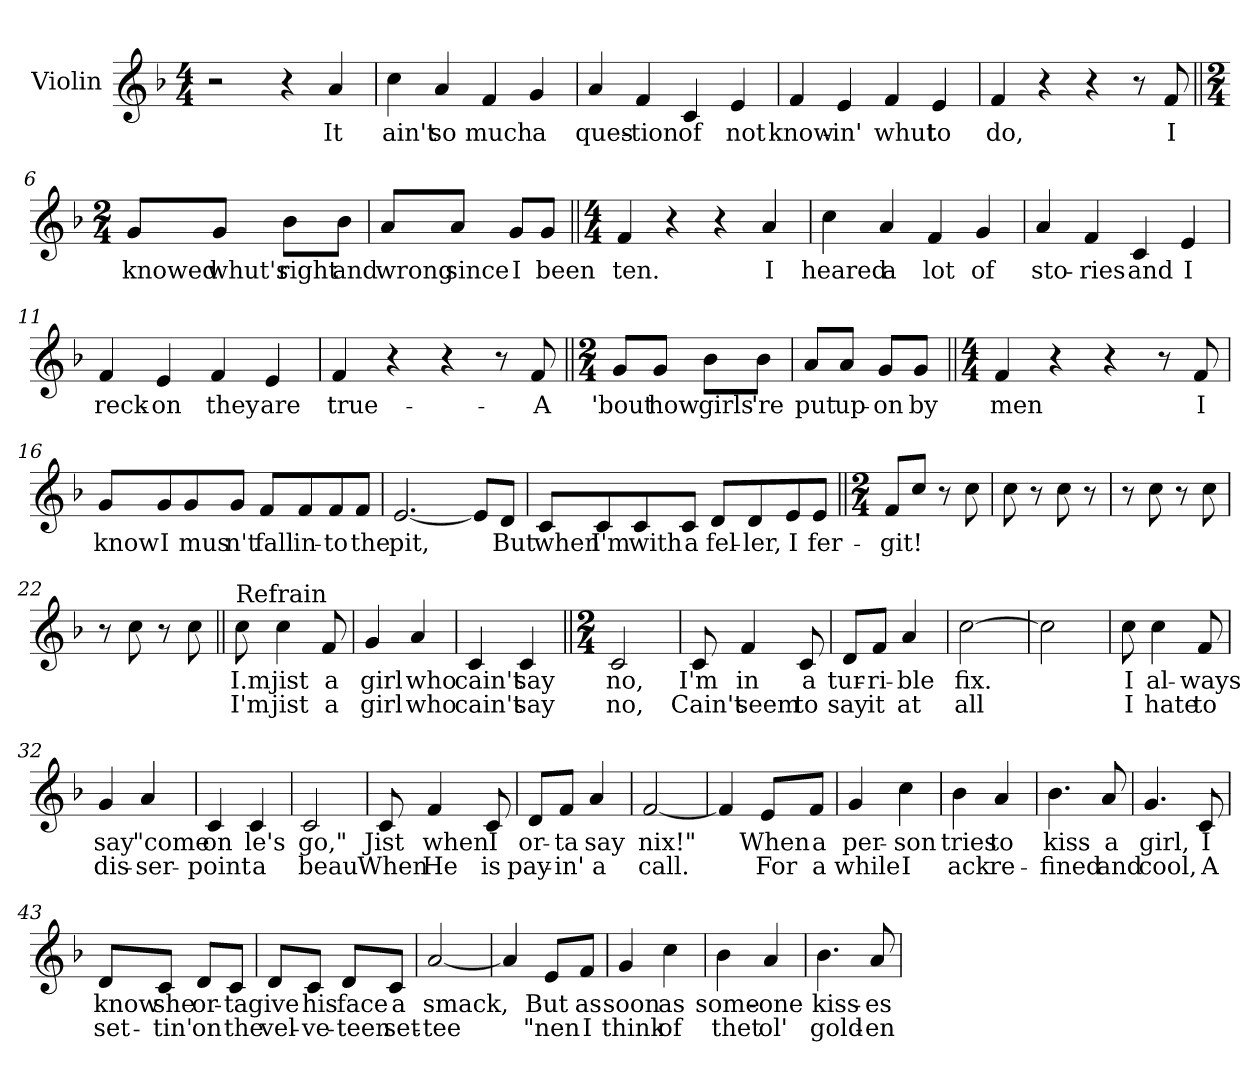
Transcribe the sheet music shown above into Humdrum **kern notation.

**kern	**text	**text
*part1	*part1	*part1
*staff1	*staff1	*staff1
*I"Violin	*	*
*I'Vln	*	*
*clefG2	*	*
*k[b-]	*	*
*F:	*	*
*M4/4	*	*
=1	=1	=1
2r	.	.
4r	.	.
4a/	It	.
=2	=2	=2
4cc\	ain't	.
4a/	so	.
4f/	much	.
4g/	a	.
=3	=3	=3
4a/	ques-	.
4f/	-tion	.
4c/	of	.
4e/	not	.
=4	=4	=4
4f/	know-	.
4e/	-in'	.
4f/	whut	.
4e/	to	.
!!LO:LB:g=z
=5	=5	=5
4f/	do,	.
4r	.	.
4r	.	.
8r	.	.
8f/	I	.
=6||	=6||	=6||
*M2/4	*	*
8g/L	knowed	.
8g/J	whut's	.
8b-\L	right	.
8b-\J	and	.
=7	=7	=7
8a/L	wrong	.
8a/J	since	.
8g/L	I	.
8g/J	been	.
=8||	=8||	=8||
*M4/4	*	*
4f/	ten.	.
4r	.	.
4r	.	.
4a/	I	.
=9	=9	=9
4cc\	heared	.
4a/	a	.
4f/	lot	.
4g/	of	.
!!LO:LB:g=z
=10	=10	=10
4a/	sto-	.
4f/	-ries	.
4c/	and	.
4e/	I	.
=11	=11	=11
4f/	reck-	.
4e/	-on	.
4f/	they	.
4e/	are	.
=12	=12	=12
4f/	true-	.
4r	.	.
4r	.	.
8r	.	.
8f/	-A	.
=13||	=13||	=13||
*M2/4	*	*
8g/L	'bout	.
8g/J	how	.
8b-\L	girls	.
8b-\J	're	.
=14	=14	=14
8a/L	put	.
8a/J	up-	.
8g/L	-on	.
8g/J	by	.
!!LO:LB:g=z
=15||	=15||	=15||
*M4/4	*	*
4f/	men	.
4r	.	.
4r	.	.
8r	.	.
8f/	I	.
=16	=16	=16
8g/L	know	.
8g/	I	.
8g/	mus	.
8g/J	n't	.
8f/L	fall	.
8f/	in-	.
8f/	-to	.
8f/J	the	.
=17	=17	=17
[2.e/	pit,	.
8e/L]	.	.
8d/J	But	.
=18	=18	=18
8c/L	when	.
8c/	I'm	.
8c/	with	.
8c/J	a	.
8d/L	fel-	.
8d/	-ler,	.
8e/	I	.
8e/J	fer-	.
!!LO:LB:g=z
=19||	=19||	=19||
*M2/4	*	*
8f/L	-git!	.
8cc/J	.	.
8r	.	.
8cc\	.	.
=20	=20	=20
8cc\	.	.
8r	.	.
8cc\	.	.
8r	.	.
=21	=21	=21
8r	.	.
8cc\	.	.
8r	.	.
8cc\	.	.
=22	=22	=22
8r	.	.
8cc\	.	.
8r	.	.
8cc\	.	.
=23||	=23||	=23||
!LO:TX:a:t=Refrain	!	!
8cc\	I.m	I'm
4cc\	jist	jist
8f/	a	a
=24	=24	=24
4g/	girl	girl
4a/	who	who
=25	=25	=25
4c/	cain't	cain't
4c/	say	say
!!LO:LB:g=z
=26||	=26||	=26||
*M2/4	*	*
2c/	no,	no,
=27	=27	=27
8c/	I'm	Cain't
4f/	in	seem
8c/	a	to
=28	=28	=28
8d/L	tur-	say
8f/J	-ri-	it
4a/	-ble	at
=29	=29	=29
[2cc\	fix.	all
=30	=30	=30
2cc\]	.	.
=31	=31	=31
8cc\	I	I
4cc\	al-	hate
8f/	-ways	to
=32	=32	=32
4g/	say	dis-
4a/	"come	-ser-
=33	=33	=33
4c/	on	-point
4c/	le's	a
=34	=34	=34
2c/	go,"	beau
!!LO:LB:g=z
=35	=35	=35
8c/	Jist	When
4f/	when	He
8c/	I	is
=36	=36	=36
8d/L	or-	pay-
8f/J	-ta	-in'
4a/	say	a
=37	=37	=37
[2f/	nix!"	call.
=38	=38	=38
4f/]	.	.
8e/L	When	For
8f/J	a	a
=39	=39	=39
4g/	per-	while
4cc\	-son	I
=40	=40	=40
4b-\	tries	ack
4a/	to	re-
=41	=41	=41
4.b-\	kiss	-fined
8a/	a	and
=42	=42	=42
4.g/	girl,	cool,
8c/	I	A
!!LO:PB:g=z
=43	=43	=43
8d/L	know	set-
8c/J	she	-tin'
8d/L	or-	on
8c/J	-ta	the
=44	=44	=44
8d/L	give	vel-
8c/J	his	-ve-
8d/L	face	-teen
8c/J	a	set-
=45	=45	=45
[2a/	smack,	-tee
=46	=46	=46
4a/]	.	.
8e/L	But	"nen
8f/J	as	I
=47	=47	=47
4g/	soon	think
4cc\	as	of
=48	=48	=48
4b-\	some-	thet
4a/	-one	ol'
=49	=49	=49
4.b-\	kiss-	gold-
8a/	-es	-en
=	=	=
*-	*-	*-
